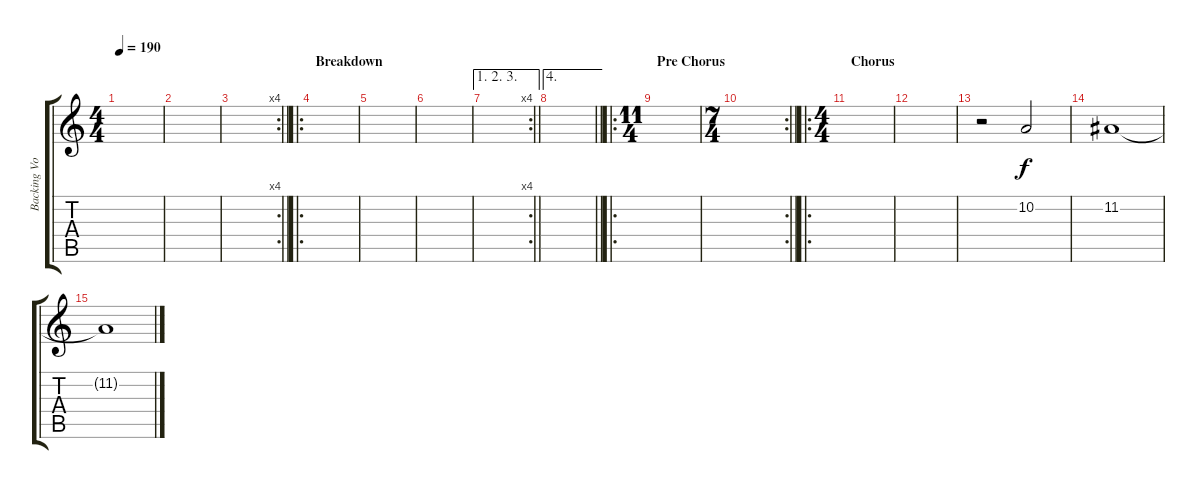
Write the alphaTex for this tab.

\track ("Backing Vocals" "Backing Vo") {instrument trumpet}
\staff {score tabs}
\tuning (E4 B3 G3 D3 A2 D2) {hide}
\ts (4 4)
\tempo 190
\clef g2
\ks c
|
|
\rc 4
\barLineRight lightlight
|
\ro
\section ("" "Breakdown")
|
|
|
\ae (1 2 3)
\rc 4
\barLineRight lightlight
|
\ae 4
\barLineRight lightlight
|
\ro
\ts (11 4)
\section ("" "Pre Chorus")
|
\rc 2
\ts (7 4)
\barLineRight lightlight
|
\ro
\ts (4 4)
\section ("" "Chorus")
|
|
r.2 10.2.2 |
11.2.1 |
11.2{t}.1
